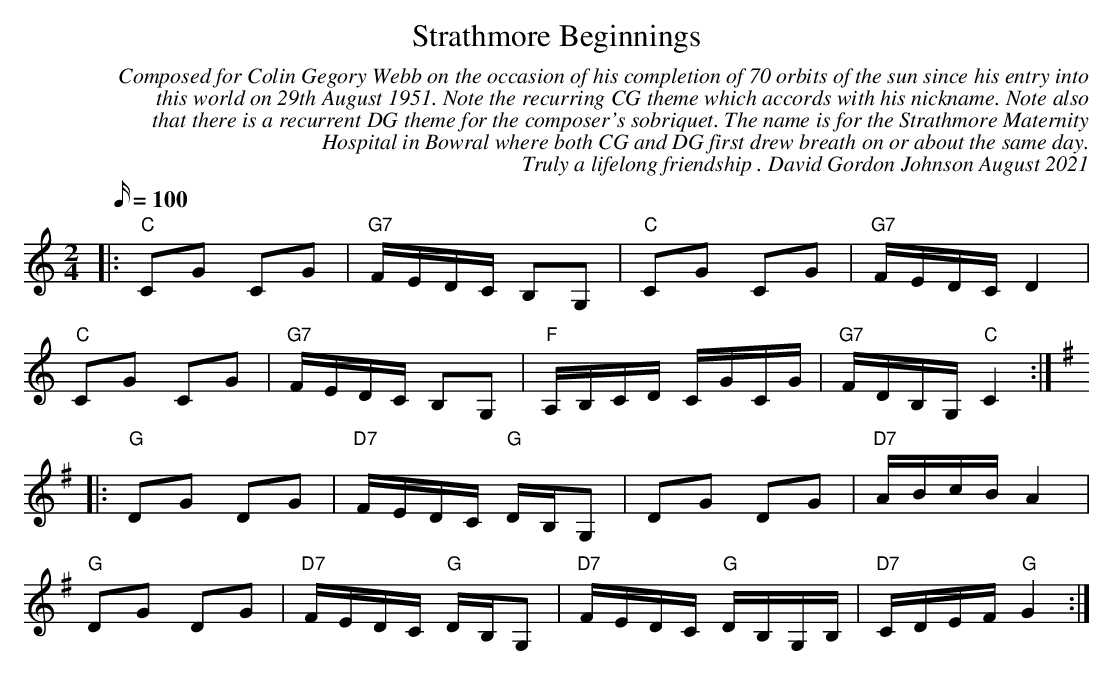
X:1
T:Strathmore Beginnings
C:Composed for Colin Gegory Webb on the occasion of his completion of 70 orbits of the sun since his entry into
C:this world on 29th August 1951. Note the recurring CG theme which accords with his nickname. Note also
C:that there is a recurrent DG theme for the composer's sobriquet. The name is for the Strathmore Maternity
C:Hospital in Bowral where both CG and DG first drew breath on or about the same day.
C:Truly a lifelong friendship . David Gordon Johnson August 2021
M:2/4
L:1/16
Q:100
K:C
|:"C"C2G2 C2G2|"G7"FEDC B,2G,2|"C"C2G2 C2G2|"G7"FEDC D4|
"C"C2G2 C2G2|"G7"FEDC B,2G,2|"F"A,B,CD CGCG|"G7"FDB,G,"C"C4:|
K:G
|:"G"D2G2 D2G2|"D7"FEDC "G"DB,G,2|D2G2 D2G2|"D7"ABcBA4|
"G"D2G2 D2G2|"D7"FEDC "G"DB,G,2|"D7"FEDC "G"DB,G,B,|"D7"CDEF"G"G4:|
